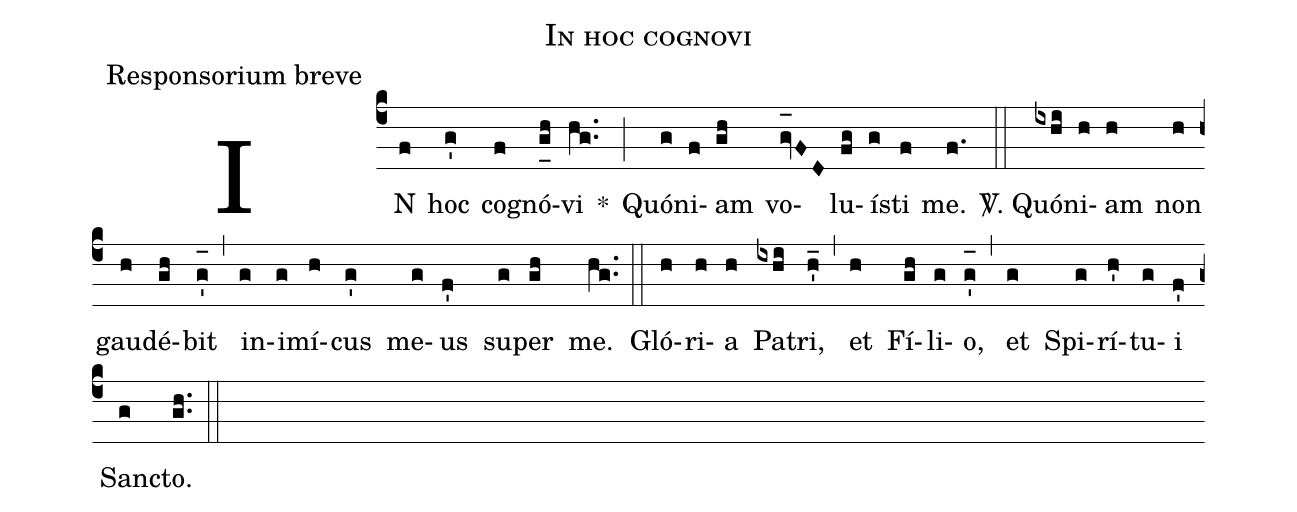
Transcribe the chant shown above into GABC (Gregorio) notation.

name:In hoc cognovi;
office-part:Responsorium breve;
%%
(c4) IN(f) hoc(g') co(f)gnó(g_[uh:l]h)vi(hg..) *(;) Quó(g)ni(f)am(gh) vo(gv_[oh:h]FD)lu(fg)í(g)sti(f) me.(f.) (::)
<sp>V/</sp>. Quó(ixhi)ni(h)am(h) non(h) gau(h)dé(gh)bit(g'_[oh:h]) (,) in(g)i(g)mí(h)cus(g') me(g)us(f') su(g)per(gh) me.(hg..) (::) Gló(h)ri(h)a(h) Pa(ixhi)tri,(h'_) (,) et(h) Fí(gh)li(g)o,(g'_[oh:h]) (,) et(g) Spi(g)rí(h')tu(g)i(f') San(g)cto.(gh..) (::)
